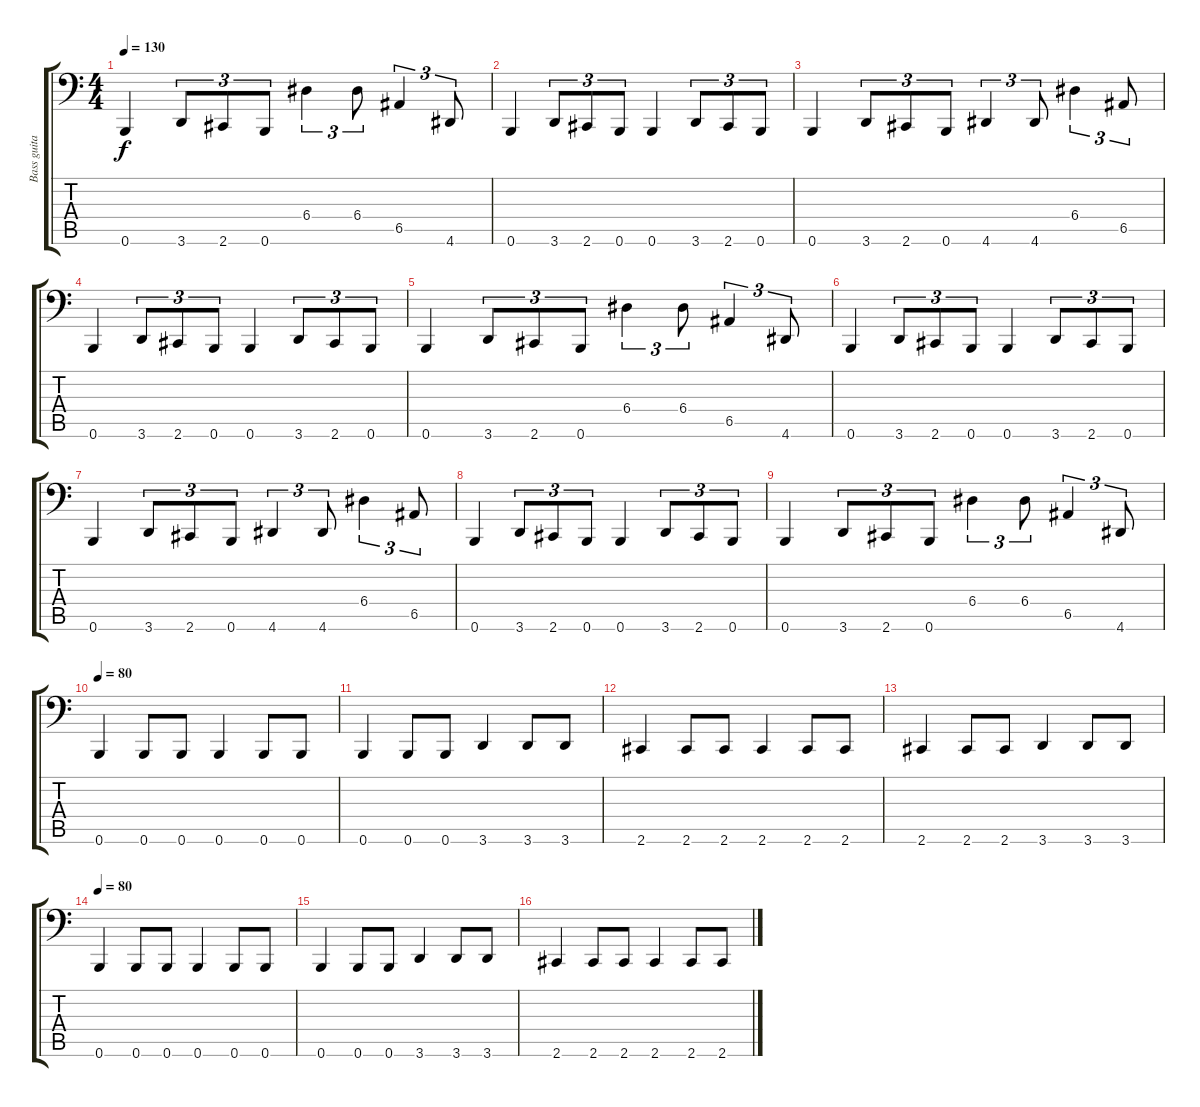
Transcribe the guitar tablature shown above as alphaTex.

\track ("Bass guitar" "Bass guita") {instrument electricbassfinger}
\staff {score tabs}
\tuning (C3 G2 D2 A1 E1 B0) {hide}
\ts (4 4)
\tempo 130
\clef f4
\ks c
0.6.4{dy f} 3.6.8{tu (3 2)} 2.6.8{tu (3 2)} 0.6.8{tu (3 2)} 6.4.4{tu (3 2)} 6.4.8{tu (3 2)} 6.5.4{tu (3 2)} 4.6.8{tu (3 2)} |
0.6.4 3.6.8{tu (3 2)} 2.6.8{tu (3 2)} 0.6.8{tu (3 2)} 0.6.4 3.6.8{tu (3 2)} 2.6.8{tu (3 2)} 0.6.8{tu (3 2)} |
0.6.4 3.6.8{tu (3 2)} 2.6.8{tu (3 2)} 0.6.8{tu (3 2)} 4.6.4{tu (3 2)} 4.6.8{tu (3 2)} 6.4.4{tu (3 2)} 6.5.8{tu (3 2)} |
0.6.4 3.6.8{tu (3 2)} 2.6.8{tu (3 2)} 0.6.8{tu (3 2)} 0.6.4 3.6.8{tu (3 2)} 2.6.8{tu (3 2)} 0.6.8{tu (3 2)} |
0.6.4 3.6.8{tu (3 2)} 2.6.8{tu (3 2)} 0.6.8{tu (3 2)} 6.4.4{tu (3 2)} 6.4.8{tu (3 2)} 6.5.4{tu (3 2)} 4.6.8{tu (3 2)} |
0.6.4 3.6.8{tu (3 2)} 2.6.8{tu (3 2)} 0.6.8{tu (3 2)} 0.6.4 3.6.8{tu (3 2)} 2.6.8{tu (3 2)} 0.6.8{tu (3 2)} |
0.6.4 3.6.8{tu (3 2)} 2.6.8{tu (3 2)} 0.6.8{tu (3 2)} 4.6.4{tu (3 2)} 4.6.8{tu (3 2)} 6.4.4{tu (3 2)} 6.5.8{tu (3 2)} |
0.6.4 3.6.8{tu (3 2)} 2.6.8{tu (3 2)} 0.6.8{tu (3 2)} 0.6.4 3.6.8{tu (3 2)} 2.6.8{tu (3 2)} 0.6.8{tu (3 2)} |
0.6.4 3.6.8{tu (3 2)} 2.6.8{tu (3 2)} 0.6.8{tu (3 2)} 6.4.4{tu (3 2)} 6.4.8{tu (3 2)} 6.5.4{tu (3 2)} 4.6.8{tu (3 2)} |
\tempo 80
0.6.4 0.6.8 0.6.8 0.6.4 0.6.8 0.6.8 |
0.6.4 0.6.8 0.6.8 3.6.4 3.6.8 3.6.8 |
2.6.4 2.6.8 2.6.8 2.6.4 2.6.8 2.6.8 |
2.6.4 2.6.8 2.6.8 3.6.4 3.6.8 3.6.8 |
\tempo 80
0.6.4 0.6.8 0.6.8 0.6.4 0.6.8 0.6.8 |
0.6.4 0.6.8 0.6.8 3.6.4 3.6.8 3.6.8 |
2.6.4 2.6.8 2.6.8 2.6.4 2.6.8 2.6.8
